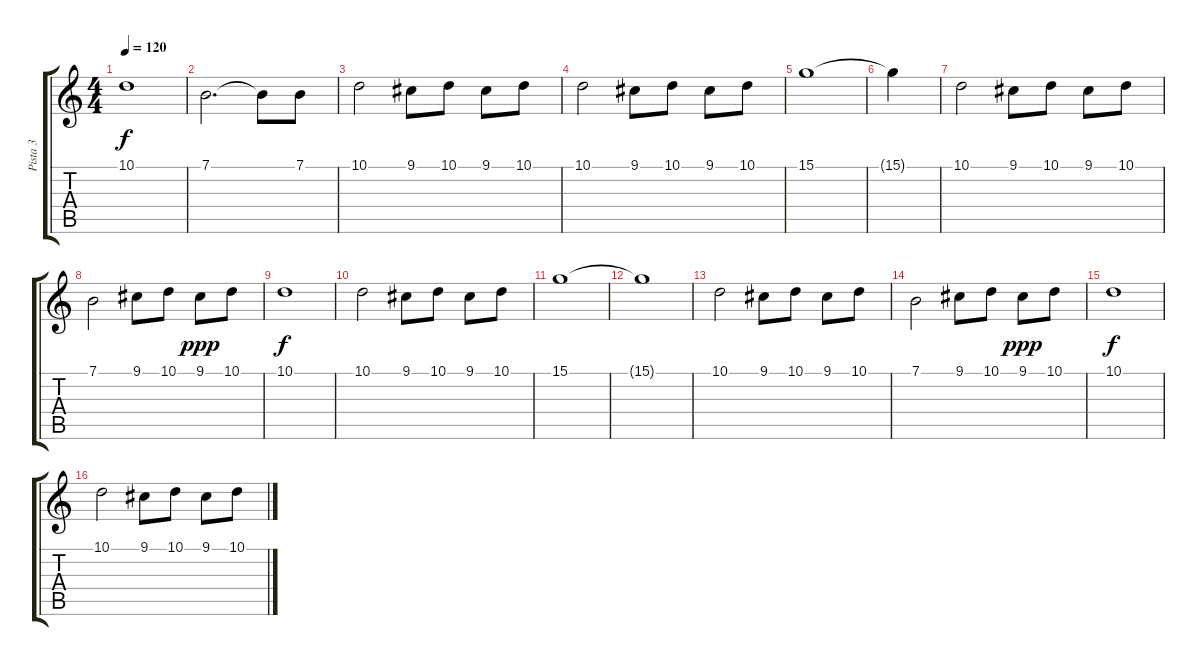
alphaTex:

\track ("Pista 3" "Pista 3") {instrument violin}
\staff {score tabs}
\tuning (E4 B3 G3 D3 A2 E2) {hide}
\ts (4 4)
\tempo 120
\clef g2
\ks c
10.1.1{dy f} |
7.1.2{d} 7.1{t}.8 7.1.8 |
10.1.2 9.1.8 10.1.8 9.1.8 10.1.8 |
10.1.2 9.1.8 10.1.8 9.1.8 10.1.8 |
15.1.1 |
15.1{t}.4 |
10.1.2{volume 8} 9.1.8 10.1.8 9.1.8 10.1.8 |
7.1.2 9.1.8 10.1.8 9.1.8{dy ppp} 10.1.8 |
10.1.1{dy f} |
10.1.2 9.1.8 10.1.8 9.1.8 10.1.8 |
15.1.1 |
15.1{t}.1 |
10.1.2{volume 8} 9.1.8 10.1.8 9.1.8 10.1.8 |
7.1.2 9.1.8 10.1.8 9.1.8{dy ppp} 10.1.8 |
10.1.1{dy f} |
10.1.2 9.1.8 10.1.8 9.1.8 10.1.8
